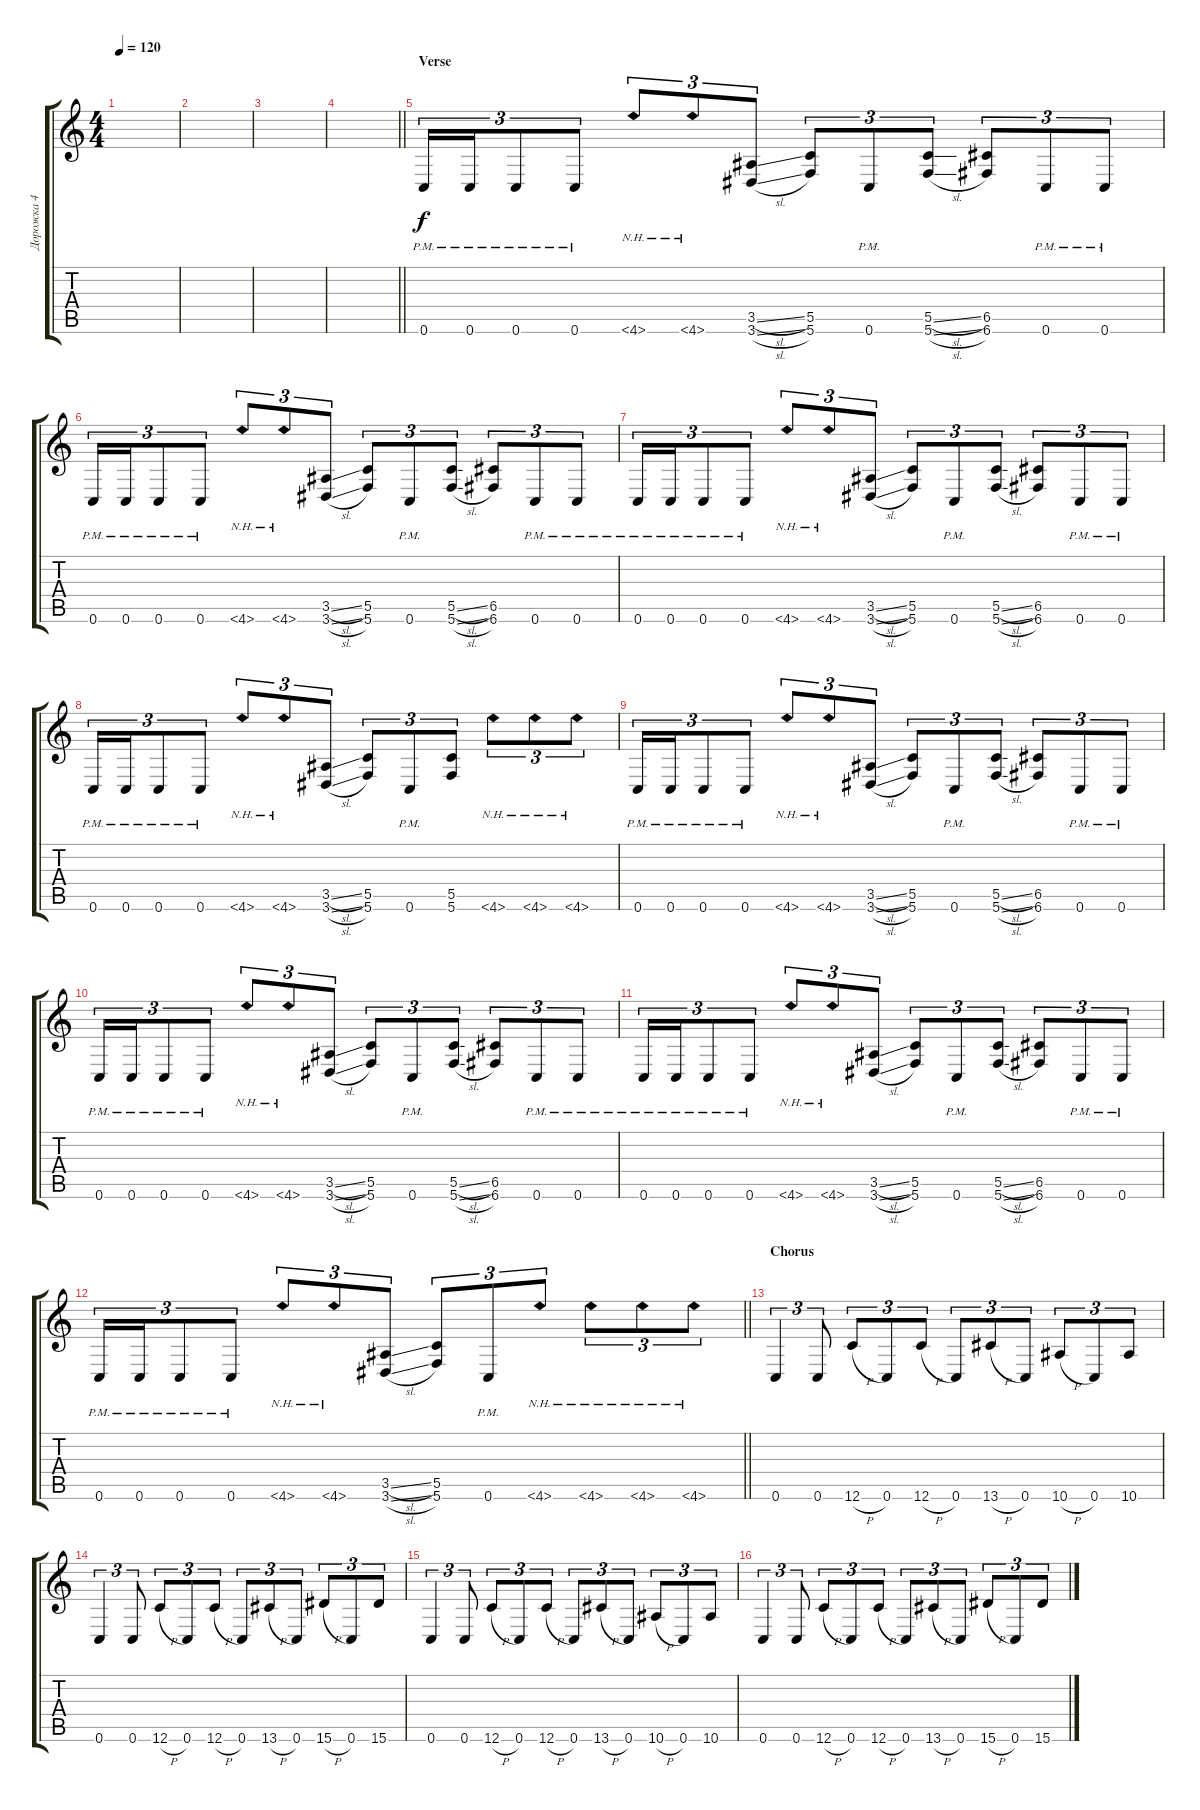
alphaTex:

\track ("Дорожка 4" "Дорожка 4") {instrument distortionguitar}
\staff {score tabs}
\tuning (D4 A3 F3 C3 G2 C2) {hide}
\ts (4 4)
\tempo 120
\clef g2
\ks c
|
|
|
\barLineRight lightlight
|
\section ("" "Verse")
0.6{pm}.16{tu (3 2)} 0.6{pm}.16{tu (3 2)} 0.6{pm}.8{tu (3 2)} 0.6{pm}.8{tu (3 2)} 4.6{nh}.8{tu (3 2)} 4.6{nh}.8{tu (3 2)} (3.5{sl} 3.6{sl}).8{tu (3 2)} (5.5 5.6).8{tu (3 2)} 0.6{pm}.8{tu (3 2)} (5.5{sl} 5.6{sl}).8{tu (3 2)} (6.5 6.6).8{tu (3 2)} 0.6{pm}.8{tu (3 2)} 0.6{pm}.8{tu (3 2)} |
0.6{pm}.16{tu (3 2)} 0.6{pm}.16{tu (3 2)} 0.6{pm}.8{tu (3 2)} 0.6{pm}.8{tu (3 2)} 4.6{nh}.8{tu (3 2)} 4.6{nh}.8{tu (3 2)} (3.5{sl} 3.6{sl}).8{tu (3 2)} (5.5 5.6).8{tu (3 2)} 0.6{pm}.8{tu (3 2)} (5.5{sl} 5.6{sl}).8{tu (3 2)} (6.5 6.6).8{tu (3 2)} 0.6{pm}.8{tu (3 2)} 0.6{pm}.8{tu (3 2)} |
0.6{pm}.16{tu (3 2)} 0.6{pm}.16{tu (3 2)} 0.6{pm}.8{tu (3 2)} 0.6{pm}.8{tu (3 2)} 4.6{nh}.8{tu (3 2)} 4.6{nh}.8{tu (3 2)} (3.5{sl} 3.6{sl}).8{tu (3 2)} (5.5 5.6).8{tu (3 2)} 0.6{pm}.8{tu (3 2)} (5.5{sl} 5.6{sl}).8{tu (3 2)} (6.5 6.6).8{tu (3 2)} 0.6{pm}.8{tu (3 2)} 0.6{pm}.8{tu (3 2)} |
0.6{pm}.16{tu (3 2)} 0.6{pm}.16{tu (3 2)} 0.6{pm}.8{tu (3 2)} 0.6{pm}.8{tu (3 2)} 4.6{nh}.8{tu (3 2)} 4.6{nh}.8{tu (3 2)} (3.5{sl} 3.6{sl}).8{tu (3 2)} (5.5 5.6).8{tu (3 2)} 0.6{pm}.8{tu (3 2)} (5.5 5.6).8{tu (3 2)} 4.6{nh}.8{tu (3 2)} 4.6{nh}.8{tu (3 2)} 4.6{nh}.8{tu (3 2)} |
0.6{pm}.16{tu (3 2)} 0.6{pm}.16{tu (3 2)} 0.6{pm}.8{tu (3 2)} 0.6{pm}.8{tu (3 2)} 4.6{nh}.8{tu (3 2)} 4.6{nh}.8{tu (3 2)} (3.5{sl} 3.6{sl}).8{tu (3 2)} (5.5 5.6).8{tu (3 2)} 0.6{pm}.8{tu (3 2)} (5.5{sl} 5.6{sl}).8{tu (3 2)} (6.5 6.6).8{tu (3 2)} 0.6{pm}.8{tu (3 2)} 0.6{pm}.8{tu (3 2)} |
0.6{pm}.16{tu (3 2)} 0.6{pm}.16{tu (3 2)} 0.6{pm}.8{tu (3 2)} 0.6{pm}.8{tu (3 2)} 4.6{nh}.8{tu (3 2)} 4.6{nh}.8{tu (3 2)} (3.5{sl} 3.6{sl}).8{tu (3 2)} (5.5 5.6).8{tu (3 2)} 0.6{pm}.8{tu (3 2)} (5.5{sl} 5.6{sl}).8{tu (3 2)} (6.5 6.6).8{tu (3 2)} 0.6{pm}.8{tu (3 2)} 0.6{pm}.8{tu (3 2)} |
0.6{pm}.16{tu (3 2)} 0.6{pm}.16{tu (3 2)} 0.6{pm}.8{tu (3 2)} 0.6{pm}.8{tu (3 2)} 4.6{nh}.8{tu (3 2)} 4.6{nh}.8{tu (3 2)} (3.5{sl} 3.6{sl}).8{tu (3 2)} (5.5 5.6).8{tu (3 2)} 0.6{pm}.8{tu (3 2)} (5.5{sl} 5.6{sl}).8{tu (3 2)} (6.5 6.6).8{tu (3 2)} 0.6{pm}.8{tu (3 2)} 0.6{pm}.8{tu (3 2)} |
\barLineRight lightlight
0.6{pm}.16{tu (3 2)} 0.6{pm}.16{tu (3 2)} 0.6{pm}.8{tu (3 2)} 0.6{pm}.8{tu (3 2)} 4.6{nh}.8{tu (3 2)} 4.6{nh}.8{tu (3 2)} (3.5{sl} 3.6{sl}).8{tu (3 2)} (5.5 5.6).8{tu (3 2)} 0.6{pm}.8{tu (3 2)} 4.6{nh}.8{tu (3 2)} 4.6{nh}.8{tu (3 2)} 4.6{nh}.8{tu (3 2)} 4.6{nh}.8{tu (3 2)} |
\section ("" "Chorus")
0.6.4{tu (3 2)} 0.6.8{tu (3 2)} 12.6{h}.8{tu (3 2)} 0.6.8{tu (3 2)} 12.6{h}.8{tu (3 2)} 0.6.8{tu (3 2)} 13.6{h}.8{tu (3 2)} 0.6.8{tu (3 2)} 10.6{h}.8{tu (3 2)} 0.6.8{tu (3 2)} 10.6.8{tu (3 2)} |
0.6.4{tu (3 2)} 0.6.8{tu (3 2)} 12.6{h}.8{tu (3 2)} 0.6.8{tu (3 2)} 12.6{h}.8{tu (3 2)} 0.6.8{tu (3 2)} 13.6{h}.8{tu (3 2)} 0.6.8{tu (3 2)} 15.6{h}.8{tu (3 2)} 0.6.8{tu (3 2)} 15.6.8{tu (3 2)} |
0.6.4{tu (3 2)} 0.6.8{tu (3 2)} 12.6{h}.8{tu (3 2)} 0.6.8{tu (3 2)} 12.6{h}.8{tu (3 2)} 0.6.8{tu (3 2)} 13.6{h}.8{tu (3 2)} 0.6.8{tu (3 2)} 10.6{h}.8{tu (3 2)} 0.6.8{tu (3 2)} 10.6.8{tu (3 2)} |
0.6.4{tu (3 2)} 0.6.8{tu (3 2)} 12.6{h}.8{tu (3 2)} 0.6.8{tu (3 2)} 12.6{h}.8{tu (3 2)} 0.6.8{tu (3 2)} 13.6{h}.8{tu (3 2)} 0.6.8{tu (3 2)} 15.6{h}.8{tu (3 2)} 0.6.8{tu (3 2)} 15.6.8{tu (3 2)}
